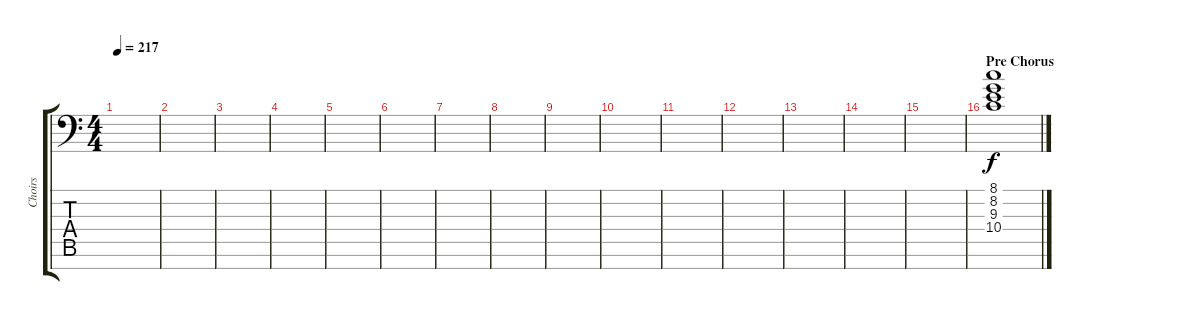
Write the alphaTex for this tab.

\track ("Choirs" "Choirs") {instrument choiraahs}
\staff {score tabs}
\tuning (E4 B3 G3 D3 A2 E2 A1) {hide}
\ts (4 4)
\tempo 217
\clef f4
\ks c
|
|
|
|
|
|
|
|
|
|
|
|
|
|
|
\section ("" "Pre Chorus")
(8.1 8.2 9.3 10.4).1{volume 7}
